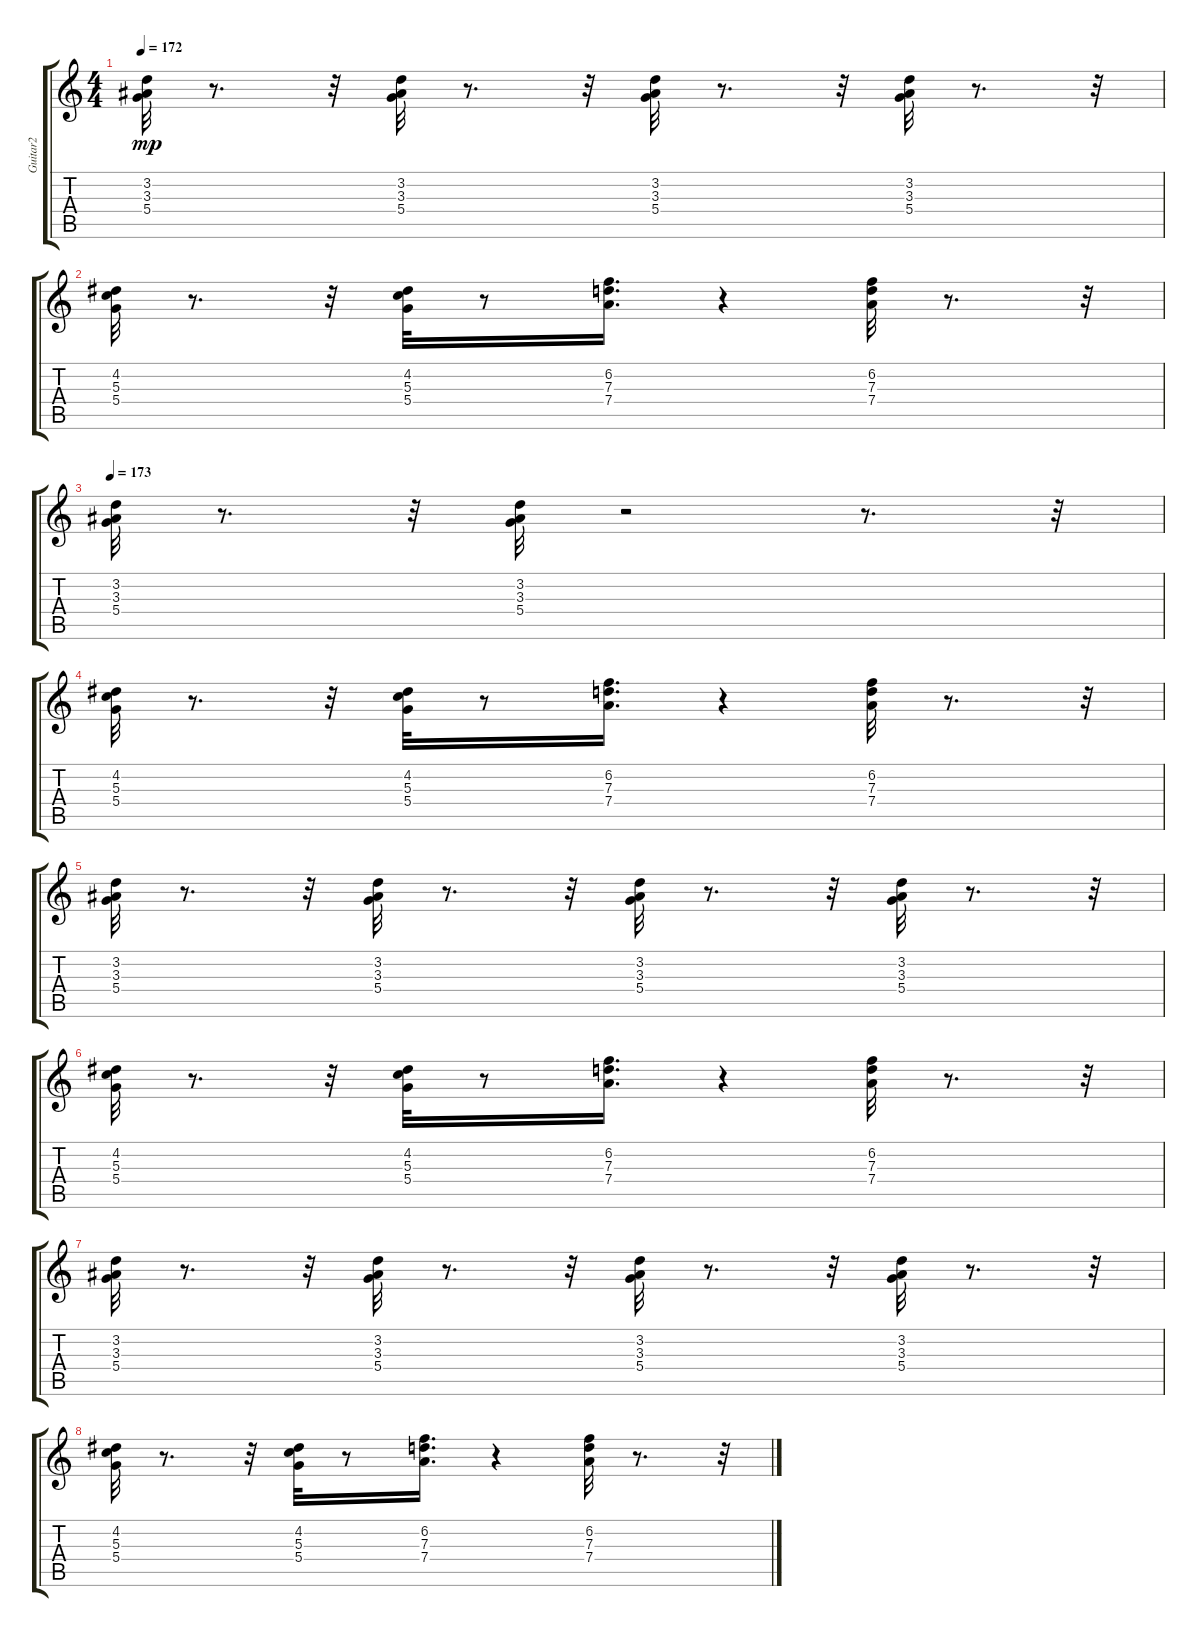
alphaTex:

\track ("Guitar2" "Guitar2") {instrument electricguitarjazz}
\staff {score tabs}
\tuning (E4 B3 G3 D3 A2 E2) {hide}
\ts (4 4)
\tempo 172
\clef g2
\ks c
(3.2 3.3 5.4).32{dy mp} r.8{d} r.32 (3.2 3.3 5.4).32 r.8{d} r.32 (3.2 3.3 5.4).32 r.8{d} r.32 (3.2 3.3 5.4).32 r.8{d} r.32 |
(4.2 5.3 5.4).32 r.8{d} r.32 (4.2 5.3 5.4).32 r.8 (6.2 7.3 7.4).16{d} r.4 (6.2 7.3 7.4).32 r.8{d} r.32 |
\tempo 173
(3.2 3.3 5.4).32 r.8{d} r.32 (3.2 3.3 5.4).32 r.2 r.8{d} r.32 |
(4.2 5.3 5.4).32 r.8{d} r.32 (4.2 5.3 5.4).32 r.8 (6.2 7.3 7.4).16{d} r.4 (6.2 7.3 7.4).32 r.8{d} r.32 |
(3.2 3.3 5.4).32 r.8{d} r.32 (3.2 3.3 5.4).32 r.8{d} r.32 (3.2 3.3 5.4).32 r.8{d} r.32 (3.2 3.3 5.4).32 r.8{d} r.32 |
(4.2 5.3 5.4).32 r.8{d} r.32 (4.2 5.3 5.4).32 r.8 (6.2 7.3 7.4).16{d} r.4 (6.2 7.3 7.4).32 r.8{d} r.32 |
(3.2 3.3 5.4).32 r.8{d} r.32 (3.2 3.3 5.4).32 r.8{d} r.32 (3.2 3.3 5.4).32 r.8{d} r.32 (3.2 3.3 5.4).32 r.8{d} r.32 |
(4.2 5.3 5.4).32 r.8{d} r.32 (4.2 5.3 5.4).32 r.8 (6.2 7.3 7.4).16{d} r.4 (6.2 7.3 7.4).32 r.8{d} r.32
